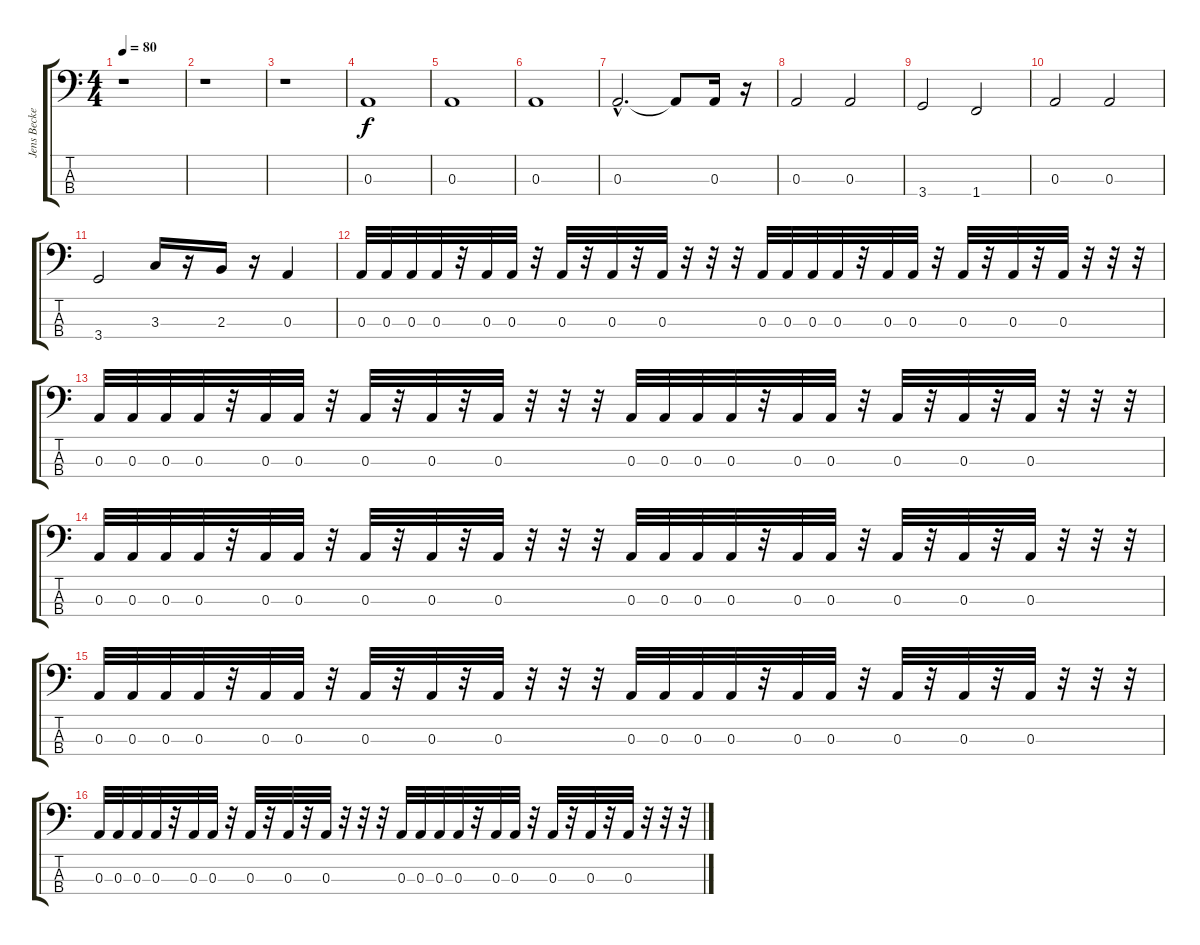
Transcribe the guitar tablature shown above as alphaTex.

\track ("Jens Becker" "Jens Becke") {instrument electricbasspick}
\staff {score tabs}
\tuning (G2 D2 A1 E1) {hide}
\ts (4 4)
\tempo 80
\clef f4
\ks c
r.1{dy f} |
r.1 |
r.1 |
0.3.1 |
0.3.1 |
0.3.1 |
0.3{hac}.2{d} 0.3{t}.8 0.3.16 r.16 |
0.3.2 0.3.2 |
3.4.2 1.4.2 |
0.3.2 0.3.2 |
3.4.2 3.3.16 r.16 2.3.16 r.16 0.3.4 |
0.3.32 0.3.32 0.3.32 0.3.32 r.32 0.3.32 0.3.32 r.32 0.3.32 r.32 0.3.32 r.32 0.3.32 r.32 r.32 r.32 0.3.32 0.3.32 0.3.32 0.3.32 r.32 0.3.32 0.3.32 r.32 0.3.32 r.32 0.3.32 r.32 0.3.32 r.32 r.32 r.32 |
0.3.32 0.3.32 0.3.32 0.3.32 r.32 0.3.32 0.3.32 r.32 0.3.32 r.32 0.3.32 r.32 0.3.32 r.32 r.32 r.32 0.3.32 0.3.32 0.3.32 0.3.32 r.32 0.3.32 0.3.32 r.32 0.3.32 r.32 0.3.32 r.32 0.3.32 r.32 r.32 r.32 |
0.3.32 0.3.32 0.3.32 0.3.32 r.32 0.3.32 0.3.32 r.32 0.3.32 r.32 0.3.32 r.32 0.3.32 r.32 r.32 r.32 0.3.32 0.3.32 0.3.32 0.3.32 r.32 0.3.32 0.3.32 r.32 0.3.32 r.32 0.3.32 r.32 0.3.32 r.32 r.32 r.32 |
0.3.32 0.3.32 0.3.32 0.3.32 r.32 0.3.32 0.3.32 r.32 0.3.32 r.32 0.3.32 r.32 0.3.32 r.32 r.32 r.32 0.3.32 0.3.32 0.3.32 0.3.32 r.32 0.3.32 0.3.32 r.32 0.3.32 r.32 0.3.32 r.32 0.3.32 r.32 r.32 r.32 |
0.3.32 0.3.32 0.3.32 0.3.32 r.32 0.3.32 0.3.32 r.32 0.3.32 r.32 0.3.32 r.32 0.3.32 r.32 r.32 r.32 0.3.32 0.3.32 0.3.32 0.3.32 r.32 0.3.32 0.3.32 r.32 0.3.32 r.32 0.3.32 r.32 0.3.32 r.32 r.32 r.32
